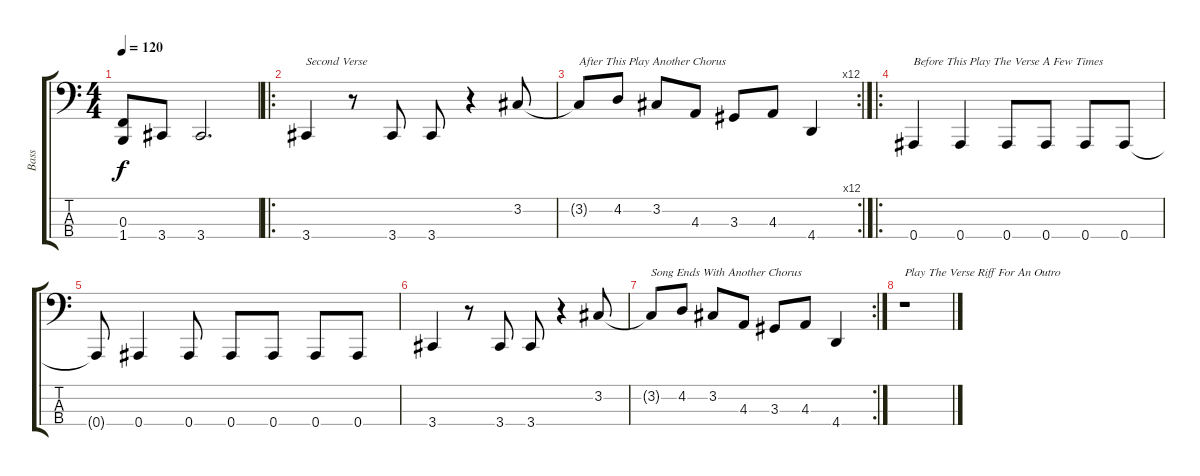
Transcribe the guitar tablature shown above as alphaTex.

\track ("Bass" "Bass") {instrument electricbassfinger}
\staff {score tabs}
\tuning (Eb2 Bb1 F1 Bb0) {hide}
\ts (4 4)
\tempo 120
\clef f4
\ks c
(0.3 1.4{t}).8{dy f} 3.4.8 3.4.2{d} |
\ro
3.4.4{txt "Second Verse"} r.8 3.4.8 3.4.8 r.4 3.2.8 |
\rc 12
3.2{t}.8{txt "After This Play Another Chorus"} 4.2.8 3.2.8 4.3.8 3.3.8 4.3.8 4.4.4 |
\ro
0.4.4{txt "Before This Play The Verse A Few Times"} 0.4.4 0.4.8 0.4.8 0.4.8 0.4.8 |
0.4{t}.8 0.4.4 0.4.8 0.4.8 0.4.8 0.4.8 0.4.8 |
3.4.4 r.8 3.4.8 3.4.8 r.4 3.2.8 |
\rc 2
3.2{t}.8{txt "Song Ends With Another Chorus"} 4.2.8 3.2.8 4.3.8 3.3.8 4.3.8 4.4.4 |
r.1{txt "Play The Verse Riff For An Outro"}
